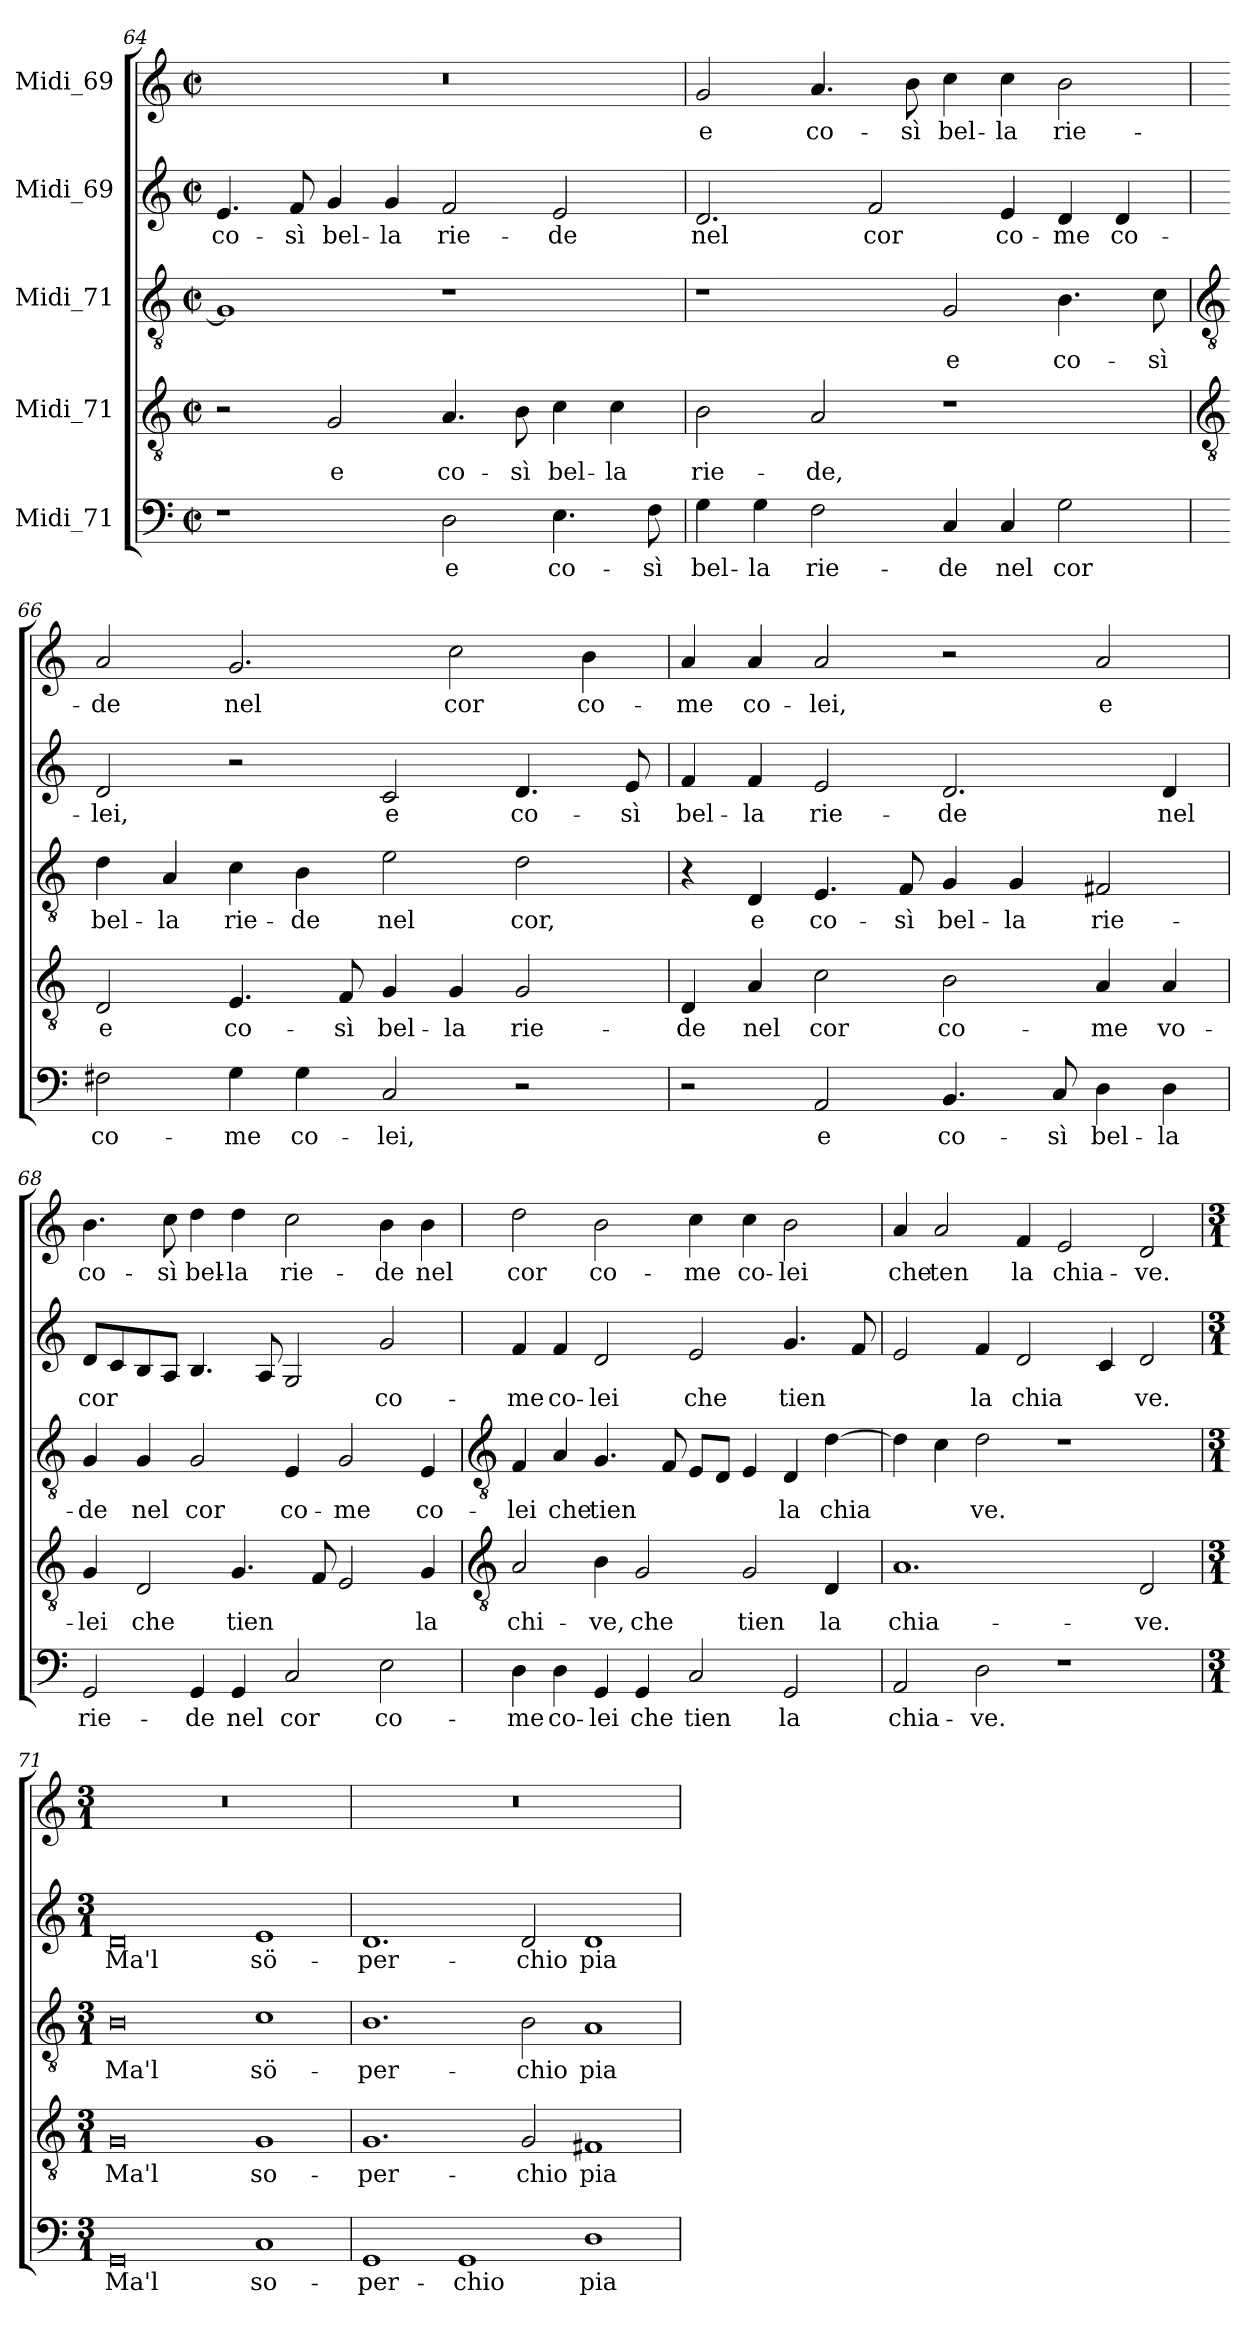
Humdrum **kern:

**kern	**text	**kern	**text	**kern	**text	**kern	**text	**kern	**text
*part5	*part5	*part4	*part4	*part3	*part3	*part2	*part2	*part1	*part1
*staff5	*staff5	*staff4	*staff4	*staff3	*staff3	*staff2	*staff2	*staff1	*staff1
*I"Midi_71	*	*I"Midi_71	*	*I"Midi_71	*	*I"Midi_69	*	*I"Midi_69	*
*clefF4	*	*clefGv2	*	*clefGv2	*	*clefG2	*	*clefG2	*
*k[]	*	*k[]	*	*k[]	*	*k[]	*	*k[]	*
*C:	*	*C:	*	*C:	*	*C:	*	*C:	*
*M4/2	*	*M4/2	*	*M4/2	*	*M4/2	*	*M4/2	*
*met(c|)	*	*met(c|)	*	*met(c|)	*	*met(c|)	*	*met(c|)	*
=64	=64	=64	=64	=64	=64	=64	=64	=64	=64
!	!	!	!	!	!	!	!LO:LY:b	!	!
1r	.	2r	.	1G]	.	4.e	co-	0r	.
!	!	!	!	!	!	!	!LO:LY:b	!	!
.	.	.	.	.	.	8f	-sì	.	.
!	!	!	!LO:LY:b	!	!	!	!LO:LY:b	!	!
.	.	2G	e	.	.	4g	bel-	.	.
!	!	!	!	!	!	!	!LO:LY:b	!	!
.	.	.	.	.	.	4g	-la	.	.
!	!LO:LY:b	!	!LO:LY:b	!	!	!	!LO:LY:b	!	!
2D	e	4.A	co-	1r	.	2f	rie-	.	.
!	!	!	!LO:LY:b	!	!	!	!	!	!
.	.	8B	-sì	.	.	.	.	.	.
!	!LO:LY:b	!	!LO:LY:b	!	!	!	!LO:LY:b	!	!
4.E	co-	4c	bel-	.	.	2e	-de	.	.
!	!	!	!LO:LY:b	!	!	!	!	!	!
.	.	4c	-la	.	.	.	.	.	.
!	!LO:LY:b	!	!	!	!	!	!	!	!
8F	-sì	.	.	.	.	.	.	.	.
=65	=65	=65	=65	=65	=65	=65	=65	=65	=65
!	!LO:LY:b	!	!LO:LY:b	!	!	!	!LO:LY:b	!	!LO:LY:b
4G	bel-	2B	rie-	1r	.	2.d	nel	2g	e
!	!LO:LY:b	!	!	!	!	!	!	!	!
4G	-la	.	.	.	.	.	.	.	.
!	!LO:LY:b	!	!LO:LY:b	!	!	!	!	!	!LO:LY:b
2F	rie-	2A	-de,	.	.	.	.	4.a	co-
!	!	!	!	!	!	!	!LO:LY:b	!	!
.	.	.	.	.	.	2f	cor	.	.
!	!	!	!	!	!	!	!	!	!LO:LY:b
.	.	.	.	.	.	.	.	8b	-sì
!	!LO:LY:b	!	!	!	!LO:LY:b	!	!	!	!LO:LY:b
4C	-de	1r	.	2G	e	.	.	4cc	bel-
!	!LO:LY:b	!	!	!	!	!	!LO:LY:b	!	!LO:LY:b
4C	nel	.	.	.	.	4e	co-	4cc	-la
!	!LO:LY:b	!	!	!	!LO:LY:b	!	!LO:LY:b	!	!LO:LY:b
2G	cor	.	.	4.B	co-	4d	-me	2b	rie-
!	!	!	!	!	!	!	!LO:LY:b	!	!
.	.	.	.	.	.	4d	co-	.	.
!	!	!	!	!	!LO:LY:b	!	!	!	!
.	.	.	.	8c	-sì	.	.	.	.
!!LO:LB:g=z
=66	=66	=66	=66	=66	=66	=66	=66	=66	=66
*	*	*clefGv2	*	*clefGv2	*	*	*	*	*
!	!LO:LY:b	!	!LO:LY:b	!	!LO:LY:b	!	!LO:LY:b	!	!LO:LY:b
2F#X	co-	2D	e	4d	bel-	2d	-lei,	2a	-de
!	!	!	!	!	!LO:LY:b	!	!	!	!
.	.	.	.	4A	-la	.	.	.	.
!	!LO:LY:b	!	!LO:LY:b	!	!LO:LY:b	!	!	!	!LO:LY:b
4G	-me	4.E	co-	4c	rie-	2r	.	2.g	nel
!	!LO:LY:b	!	!	!	!LO:LY:b	!	!	!	!
4G	co-	.	.	4B	-de	.	.	.	.
!	!	!	!LO:LY:b	!	!	!	!	!	!
.	.	8F	-sì	.	.	.	.	.	.
!	!LO:LY:b	!	!LO:LY:b	!	!LO:LY:b	!	!LO:LY:b	!	!
2C	-lei,	4G	bel-	2e	nel	2c	e	.	.
!	!	!	!LO:LY:b	!	!	!	!	!	!LO:LY:b
.	.	4G	-la	.	.	.	.	2cc	cor
!	!	!	!LO:LY:b	!	!LO:LY:b	!	!LO:LY:b	!	!
2r	.	2G	rie-	2d	cor,	4.d	co-	.	.
!	!	!	!	!	!	!	!	!	!LO:LY:b
.	.	.	.	.	.	.	.	4b	co-
!	!	!	!	!	!	!	!LO:LY:b	!	!
.	.	.	.	.	.	8e	-sì	.	.
=67	=67	=67	=67	=67	=67	=67	=67	=67	=67
!	!	!	!LO:LY:b	!	!	!	!LO:LY:b	!	!LO:LY:b
2r	.	4D	-de	4r	.	4f	bel-	4a	-me
!	!	!	!LO:LY:b	!	!LO:LY:b	!	!LO:LY:b	!	!LO:LY:b
.	.	4A	nel	4D	e	4f	-la	4a	co-
!	!LO:LY:b	!	!LO:LY:b	!	!LO:LY:b	!	!LO:LY:b	!	!LO:LY:b
2AA	e	2c	cor	4.E	co-	2e	rie-	2a	-lei,
!	!	!	!	!	!LO:LY:b	!	!	!	!
.	.	.	.	8F	-sì	.	.	.	.
!	!LO:LY:b	!	!LO:LY:b	!	!LO:LY:b	!	!LO:LY:b	!	!
4.BB	co-	2B	co-	4G	bel-	2.d	-de	2r	.
!	!	!	!	!	!LO:LY:b	!	!	!	!
.	.	.	.	4G	-la	.	.	.	.
!	!LO:LY:b	!	!	!	!	!	!	!	!
8C	-sì	.	.	.	.	.	.	.	.
!	!LO:LY:b	!	!LO:LY:b	!	!LO:LY:b	!	!	!	!LO:LY:b
4D	bel-	4A	-me	2F#X	rie-	.	.	2a	e
!	!LO:LY:b	!	!LO:LY:b	!	!	!	!LO:LY:b	!	!
4D	-la	4A	vo-	.	.	4d	nel	.	.
=68	=68	=68	=68	=68	=68	=68	=68	=68	=68
!	!LO:LY:b	!	!LO:LY:b	!	!LO:LY:b	!	!LO:LY:b	!	!LO:LY:b
2GG	rie-	4G	-lei	4G	-de	8dL	cor	4.b	co-
.	.	.	.	.	.	8c	.	.	.
!	!	!	!LO:LY:b	!	!LO:LY:b	!	!	!	!
.	.	2D	che	4G	nel	8B	.	.	.
!	!	!	!	!	!	!	!	!	!LO:LY:b
.	.	.	.	.	.	8AJ	.	8cc	-sì
!	!LO:LY:b	!	!	!	!LO:LY:b	!	!	!	!LO:LY:b
4GG	-de	.	.	2G	cor	4.B	.	4dd	bel-
!	!LO:LY:b	!	!LO:LY:b	!	!	!	!	!	!LO:LY:b
4GG	nel	4.G	tien	.	.	.	.	4dd	-la
.	.	.	.	.	.	8A	.	.	.
!	!LO:LY:b	!	!	!	!LO:LY:b	!	!	!	!LO:LY:b
2C	cor	.	.	4E	co-	2G	.	2cc	rie-
.	.	8F	.	.	.	.	.	.	.
!	!	!	!	!	!LO:LY:b	!	!	!	!
.	.	2E	.	2G	-me	.	.	.	.
!	!LO:LY:b	!	!	!	!	!	!LO:LY:b	!	!LO:LY:b
2E	co-	.	.	.	.	2g	co-	4b	-de
!	!	!	!LO:LY:b	!	!LO:LY:b	!	!	!	!LO:LY:b
.	.	4G	la	4E	co-	.	.	4b	nel
!!LO:LB:g=z
=69	=69	=69	=69	=69	=69	=69	=69	=69	=69
*	*	*clefGv2	*	*clefGv2	*	*	*	*	*
!	!LO:LY:b	!	!LO:LY:b	!	!LO:LY:b	!	!LO:LY:b	!	!LO:LY:b
4D	-me	2A	chi-	4F	-lei	4f	-me	2dd	cor
!	!LO:LY:b	!	!	!	!LO:LY:b	!	!LO:LY:b	!	!
4D	co-	.	.	4A	che	4f	co-	.	.
!	!LO:LY:b	!	!LO:LY:b	!	!LO:LY:b	!	!LO:LY:b	!	!LO:LY:b
4GG	-lei	4B	-ve,	4.G	tien	2d	-lei	2b	co-
!	!LO:LY:b	!	!LO:LY:b	!	!	!	!	!	!
4GG	che	2G	che	.	.	.	.	.	.
.	.	.	.	8F	.	.	.	.	.
!	!LO:LY:b	!	!	!	!	!	!LO:LY:b	!	!LO:LY:b
2C	tien	.	.	8EL	.	2e	che	4cc	-me
.	.	.	.	8DJ	.	.	.	.	.
!	!	!	!LO:LY:b	!	!	!	!	!	!LO:LY:b
.	.	2G	tien	4E	.	.	.	4cc	co-
!	!LO:LY:b	!	!	!	!LO:LY:b	!	!LO:LY:b	!	!LO:LY:b
2GG	la	.	.	4D	la	4.g	tien	2b	-lei
!	!	!	!LO:LY:b	!	!LO:LY:b	!	!	!	!
.	.	4D	la	[4d	chia	.	.	.	.
.	.	.	.	.	.	8f	.	.	.
=70	=70	=70	=70	=70	=70	=70	=70	=70	=70
!	!LO:LY:b	!	!LO:LY:b	!	!	!	!	!	!LO:LY:b
2AA	chia-	1.A	chia-	4d]	.	2e	.	4a	che
!	!	!	!	!	!	!	!	!	!LO:LY:b
.	.	.	.	4c	.	.	.	2a	ten
!	!LO:LY:b	!	!	!	!LO:LY:b	!	!LO:LY:b	!	!
2D	-ve.	.	.	2d	ve.	4f	la	.	.
!	!	!	!	!	!	!	!LO:LY:b	!	!LO:LY:b
.	.	.	.	.	.	2d	chia	4f	la
!	!	!	!	!	!	!	!	!	!LO:LY:b
1r	.	.	.	1r	.	.	.	2e	chia-
.	.	.	.	.	.	4c	.	.	.
!	!	!	!LO:LY:b	!	!	!	!LO:LY:b	!	!LO:LY:b
.	.	2D	-ve.	.	.	2d	ve.	2d	-ve.
=71	=71	=71	=71	=71	=71	=71	=71	=71	=71
*M3/1	*	*M3/1	*	*M3/1	*	*M3/1	*	*M3/1	*
!	!LO:LY:b	!	!LO:LY:b	!	!LO:LY:b	!	!LO:LY:b	!LO:N:vis=0	!
0GG	Ma'l	0G	Ma'l	0B	Ma'l	0d	Ma'l	0.r	.
!	!LO:LY:b	!	!LO:LY:b	!	!LO:LY:b	!	!LO:LY:b	!	!
1C	so-	1G	so-	1c	sö-	1e	sö-	.	.
=72	=72	=72	=72	=72	=72	=72	=72	=72	=72
!	!LO:LY:b	!	!LO:LY:b	!	!LO:LY:b	!	!LO:LY:b	!LO:N:vis=0	!
1GG	-per-	1.G	-per-	1.B	-per-	1.d	-per-	0.r	.
!	!LO:LY:b	!	!	!	!	!	!	!	!
1GG	-chio	.	.	.	.	.	.	.	.
!	!	!	!LO:LY:b	!	!LO:LY:b	!	!LO:LY:b	!	!
.	.	2G	-chio	2B	-chio	2d	-chio	.	.
!	!LO:LY:b	!	!LO:LY:b	!	!LO:LY:b	!	!LO:LY:b	!	!
1D	pia-	1F#X	pia-	1A	pia-	1d	pia-	.	.
=	=	=	=	=	=	=	=	=	=
*-	*-	*-	*-	*-	*-	*-	*-	*-	*-
